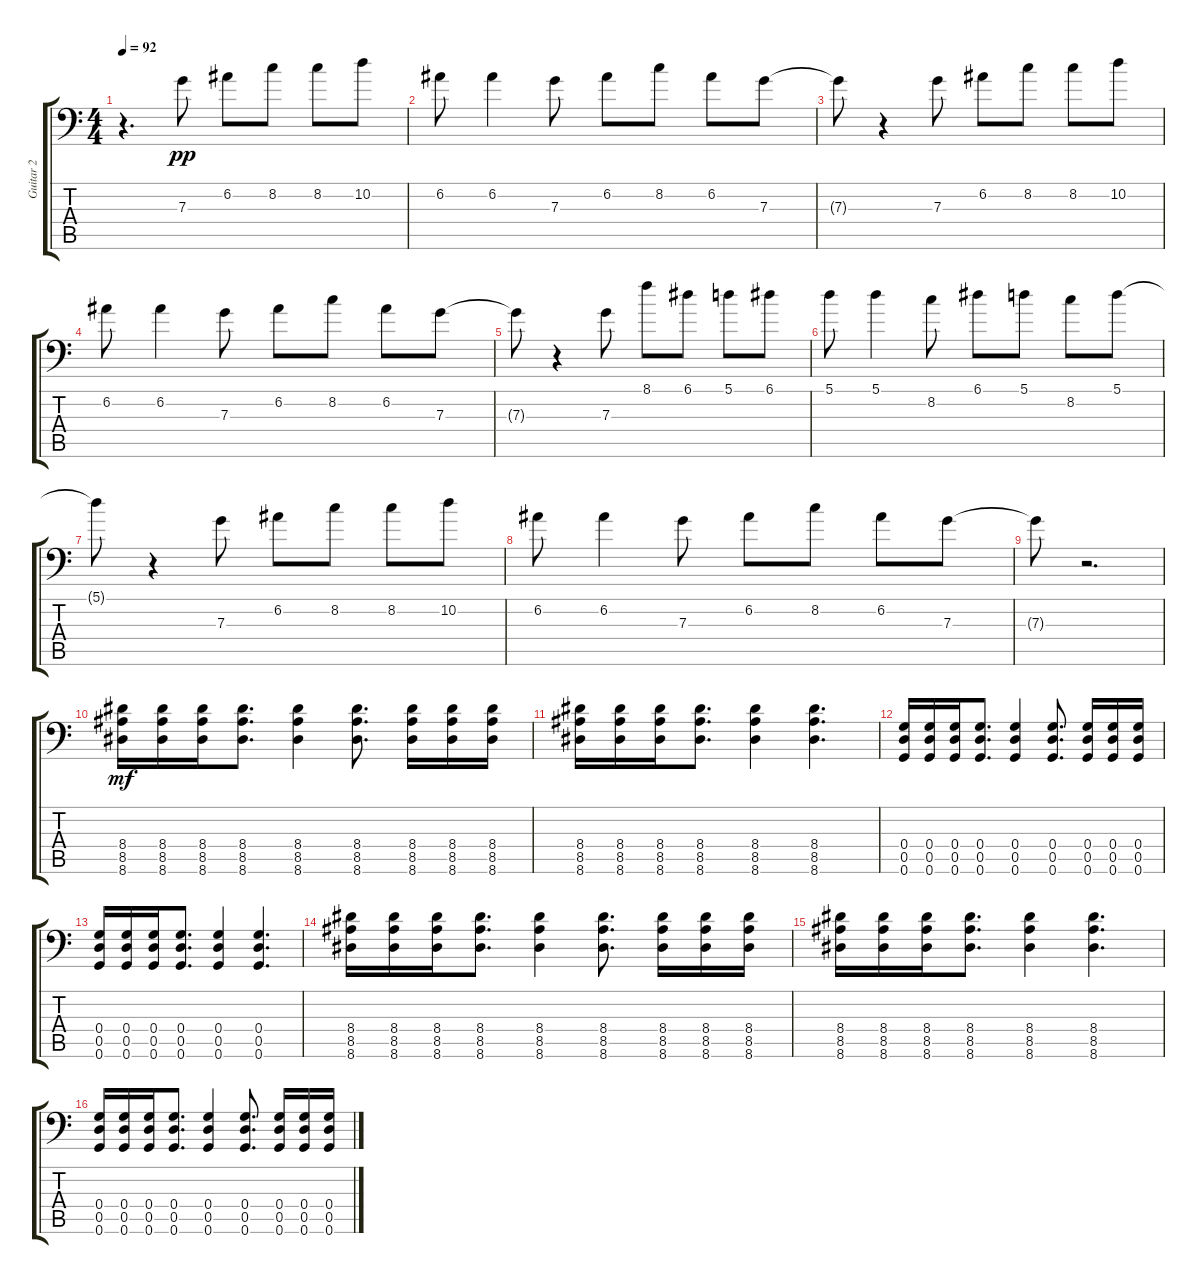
\track ("Guitar 2" "Guitar 2") {instrument distortionguitar}
\staff {score tabs}
\tuning (A3 E3 C3 G2 D2 G1) {hide}
\ts (4 4)
\tempo 92
\clef f4
\ks c
r.4{d dy mf} 7.3.8{dy pp} 6.2.8 8.2.8 8.2.8 10.2.8 |
6.2.8 6.2.4 7.3.8 6.2.8 8.2.8 6.2.8 7.3.8 |
7.3{t}.8 r.4 7.3.8 6.2.8 8.2.8 8.2.8 10.2.8 |
6.2.8 6.2.4 7.3.8 6.2.8 8.2.8 6.2.8 7.3.8 |
7.3{t}.8 r.4 7.3.8 8.1.8 6.1.8 5.1.8 6.1.8 |
5.1.8 5.1.4 8.2.8 6.1.8 5.1.8 8.2.8 5.1.8 |
5.1{t}.8 r.4 7.3.8 6.2.8 8.2.8 8.2.8 10.2.8 |
6.2.8 6.2.4 7.3.8 6.2.8 8.2.8 6.2.8 7.3.8 |
7.3{t}.8 r.2{d} |
(8.4 8.5 8.6).16{dy mf} (8.4 8.5 8.6).16 (8.4 8.5 8.6).16 (8.4 8.5 8.6).8{d} (8.4 8.5 8.6).4 (8.4 8.5 8.6).8{d} (8.4 8.5 8.6).16 (8.4 8.5 8.6).16 (8.4 8.5 8.6).16 |
(8.4 8.5 8.6).16 (8.4 8.5 8.6).16 (8.4 8.5 8.6).16 (8.4 8.5 8.6).8{d} (8.4 8.5 8.6).4 (8.4 8.5 8.6).4{d} |
(0.4 0.5 0.6).16 (0.4 0.5 0.6).16 (0.4 0.5 0.6).16 (0.4 0.5 0.6).8{d} (0.4 0.5 0.6).4 (0.4 0.5 0.6).8{d} (0.4 0.5 0.6).16 (0.4 0.5 0.6).16 (0.4 0.5 0.6).16 |
(0.4 0.5 0.6).16 (0.4 0.5 0.6).16 (0.4 0.5 0.6).16 (0.4 0.5 0.6).8{d} (0.4 0.5 0.6).4 (0.4 0.5 0.6).4{d} |
(8.4 8.5 8.6).16 (8.4 8.5 8.6).16 (8.4 8.5 8.6).16 (8.4 8.5 8.6).8{d} (8.4 8.5 8.6).4 (8.4 8.5 8.6).8{d} (8.4 8.5 8.6).16 (8.4 8.5 8.6).16 (8.4 8.5 8.6).16 |
(8.4 8.5 8.6).16 (8.4 8.5 8.6).16 (8.4 8.5 8.6).16 (8.4 8.5 8.6).8{d} (8.4 8.5 8.6).4 (8.4 8.5 8.6).4{d} |
(0.4 0.5 0.6).16 (0.4 0.5 0.6).16 (0.4 0.5 0.6).16 (0.4 0.5 0.6).8{d} (0.4 0.5 0.6).4 (0.4 0.5 0.6).8{d} (0.4 0.5 0.6).16 (0.4 0.5 0.6).16 (0.4 0.5 0.6).16
